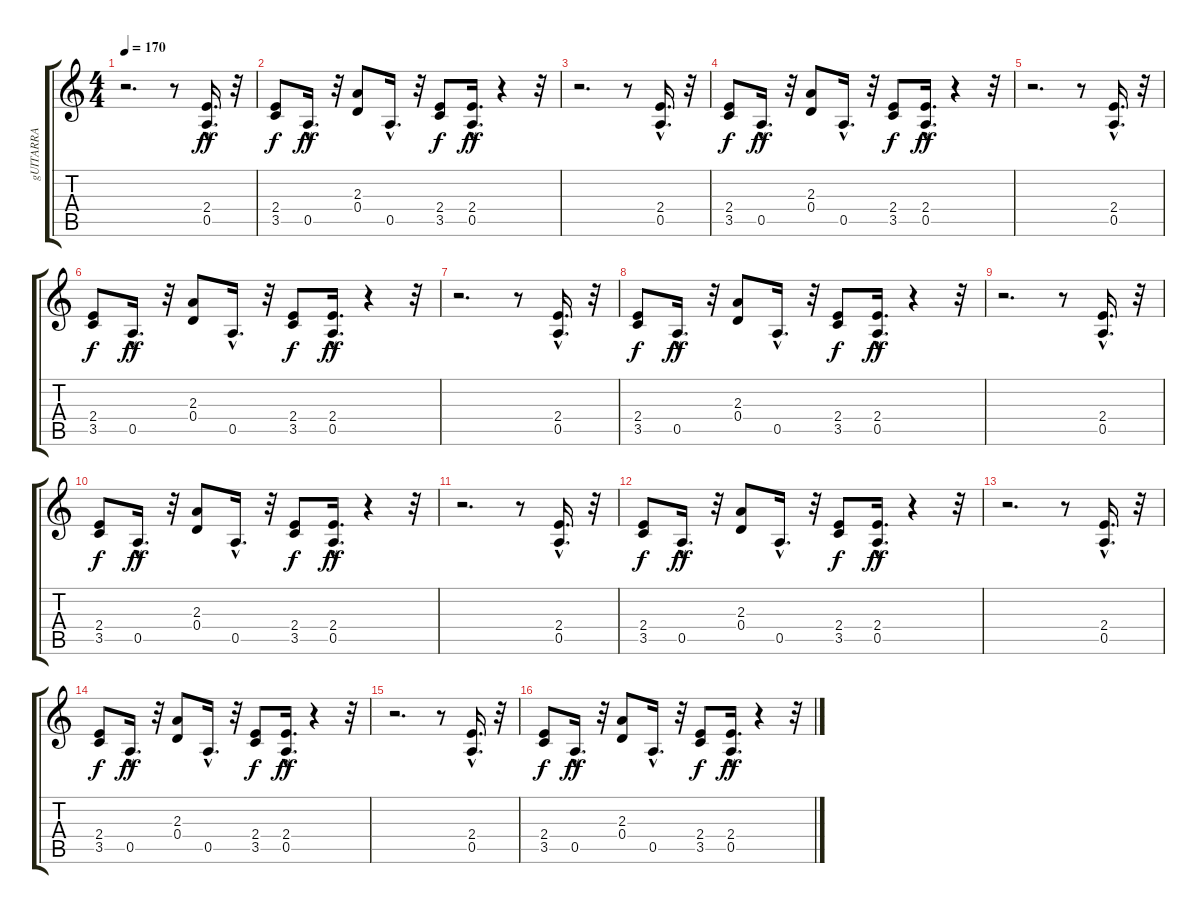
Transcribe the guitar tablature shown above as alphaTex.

\track ("gUITARRA" "gUITARRA") {instrument overdrivenguitar}
\staff {score tabs}
\tuning (E4 B3 G3 D3 A2 E2) {hide}
\ts (4 4)
\tempo 170
\clef g2
\ks c
r.2{d dy ff instrument overdrivenguitar} r.8 (2.4{hac} 0.5{hac}).16{d} r.32 |
(2.4 3.5).8{dy f} 0.5{hac}.16{d dy ff} r.32 (2.3 0.4).8 0.5{hac}.16{d} r.32 (2.4 3.5).8{dy f} (2.4{hac} 0.5{hac}).16{d dy ff} r.4 r.32 |
r.2{d} r.8 (2.4{hac} 0.5{hac}).16{d} r.32 |
(2.4 3.5).8{dy f} 0.5{hac}.16{d dy ff} r.32 (2.3 0.4).8 0.5{hac}.16{d} r.32 (2.4 3.5).8{dy f} (2.4{hac} 0.5{hac}).16{d dy ff} r.4 r.32 |
r.2{d} r.8 (2.4{hac} 0.5{hac}).16{d} r.32 |
(2.4 3.5).8{dy f} 0.5{hac}.16{d dy ff} r.32 (2.3 0.4).8 0.5{hac}.16{d} r.32 (2.4 3.5).8{dy f} (2.4{hac} 0.5{hac}).16{d dy ff} r.4 r.32 |
r.2{d} r.8 (2.4{hac} 0.5{hac}).16{d} r.32 |
(2.4 3.5).8{dy f} 0.5{hac}.16{d dy ff} r.32 (2.3 0.4).8 0.5{hac}.16{d} r.32 (2.4 3.5).8{dy f} (2.4{hac} 0.5{hac}).16{d dy ff} r.4 r.32 |
r.2{d} r.8 (2.4{hac} 0.5{hac}).16{d} r.32 |
(2.4 3.5).8{dy f} 0.5{hac}.16{d dy ff} r.32 (2.3 0.4).8 0.5{hac}.16{d} r.32 (2.4 3.5).8{dy f} (2.4{hac} 0.5{hac}).16{d dy ff} r.4 r.32 |
r.2{d} r.8 (2.4{hac} 0.5{hac}).16{d} r.32 |
(2.4 3.5).8{dy f} 0.5{hac}.16{d dy ff} r.32 (2.3 0.4).8 0.5{hac}.16{d} r.32 (2.4 3.5).8{dy f} (2.4{hac} 0.5{hac}).16{d dy ff} r.4 r.32 |
r.2{d} r.8 (2.4{hac} 0.5{hac}).16{d} r.32 |
(2.4 3.5).8{dy f} 0.5{hac}.16{d dy ff} r.32 (2.3 0.4).8 0.5{hac}.16{d} r.32 (2.4 3.5).8{dy f} (2.4{hac} 0.5{hac}).16{d dy ff} r.4 r.32 |
r.2{d} r.8 (2.4{hac} 0.5{hac}).16{d} r.32 |
(2.4 3.5).8{dy f} 0.5{hac}.16{d dy ff} r.32 (2.3 0.4).8 0.5{hac}.16{d} r.32 (2.4 3.5).8{dy f} (2.4{hac} 0.5{hac}).16{d dy ff} r.4 r.32
